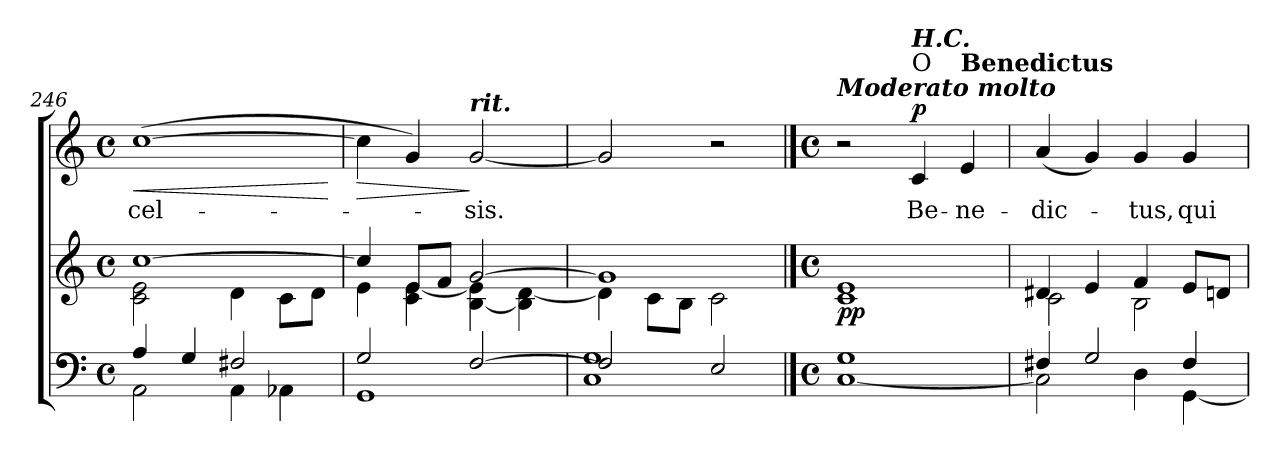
**kern	**kern	**dynam	**kern	**text	**dynam
*part2	*part2	*part2	*part1	*part1	*part1
*staff3	*staff2	*staff2/3	*staff1	*staff1	*staff1
*clefF4	*clefG2	*	*clefG2	*	*
*k[]	*k[]	*	*k[]	*	*
*C:	*C:	*	*C:	*	*
*M4/4	*M4/4	*	*M4/4	*	*
*met(c)	*met(c)	*	*met(c)	*	*
=246	=246	=246	=246	=246	=246
*^	*^	*	*	*	*
!	!	!	!	!	!	!LO:LY:b	!LO:HP:b
4A/	2AA\	[>1cc	2c\ 2e\	.	(>[1cc	-cel-	<
4G/	.	.	.	.	.	.	.
2F#X/	4AA\	.	4d\	.	.	.	.
.	4AA-X\	.	8c\L	.	.	.	.
.	.	.	8d\J	.	.	.	.
*v	*v	*	*	*	*	*	*
*	*v	*v	*	*	*	*
.	.	.	.	.	[
=247	=247	=247	=247	=247	=247
*^	*^	*	*	*	*
!	!	!	!	!	!	!	!LO:HP:b
2G/	1GG	4cc/]	4e\	.	4cc\]	.	>
.	.	8e/L	4c\ [<4e\	.	4g/)	.	.
.	.	8f/J	.	.	.	.	.
!	!	!	!	!	!LO:TX:a:Bi:t=rit.	!	!
!	!	!	!	!	!	!LO:LY:b	!
[>2F/	.	[>2g/	[<4B\ 4e\]	.	[2g/	-sis.	]
.	.	.	4B\] [<4d\	.	.	.	.
=248	=248	=248	=248	=248	=248	=248	=248
2F/]	1C 1G	1g]	4d\]	.	2g/]	.	.
.	.	.	8c\L	.	.	.	.
.	.	.	8B\J	.	.	.	.
2E/	.	.	2c\	.	2r	.	.
!!LO:PB:g=z
==249	==249	==249	==249	==249	==249	==249	==249
*M4/4	*	*M4/4	*	*	*M4/4	*	*
*met(c)	*	*met(c)	*	*	*met(c)	*	*
!	!	!	!	!	!LO:TX:a:Bi:t=Moderato molto	!	!
!	!	!	!	!LO:DY:b	!	!	!
1G	[<1C	1e	1c	pp	2r	.	.
!	!	!	!	!	!LO:TX:a:t=O	!	!
!	!	!	!	!	!LO:TX:a:Bi:t=H.C.	!	!
!	!	!	!	!	!	!LO:LY:b	!LO:DY:a
.	.	.	.	.	4c/	Be-	p
!	!	!	!	!	!LO:TX:a:B:t=Benedictus	!	!
!	!	!	!	!	!	!LO:LY:b	!
.	.	.	.	.	4e/	-ne-	.
=250	=250	=250	=250	=250	=250	=250	=250
!	!	!	!	!	!	!LO:LY:b	!
4F#X/	2C\]	4d#X/	2c\	.	(<4a/	-dic-	.
2G/	.	4e/	.	.	4g/)	.	.
!	!	!	!	!	!	!LO:LY:b	!
.	4D\	4f/	2B\	.	4g/	-tus,	.
!	!	!	!	!	!	!LO:LY:b	!
4F#/	[<4GG\	8e/L	.	.	4g/	qui	.
.	.	8dn/J	.	.	.	.	.
*v	*v	*	*	*	*	*	*
*	*v	*v	*	*	*	*
=	=	=	=	=	=
*-	*-	*-	*-	*-	*-
